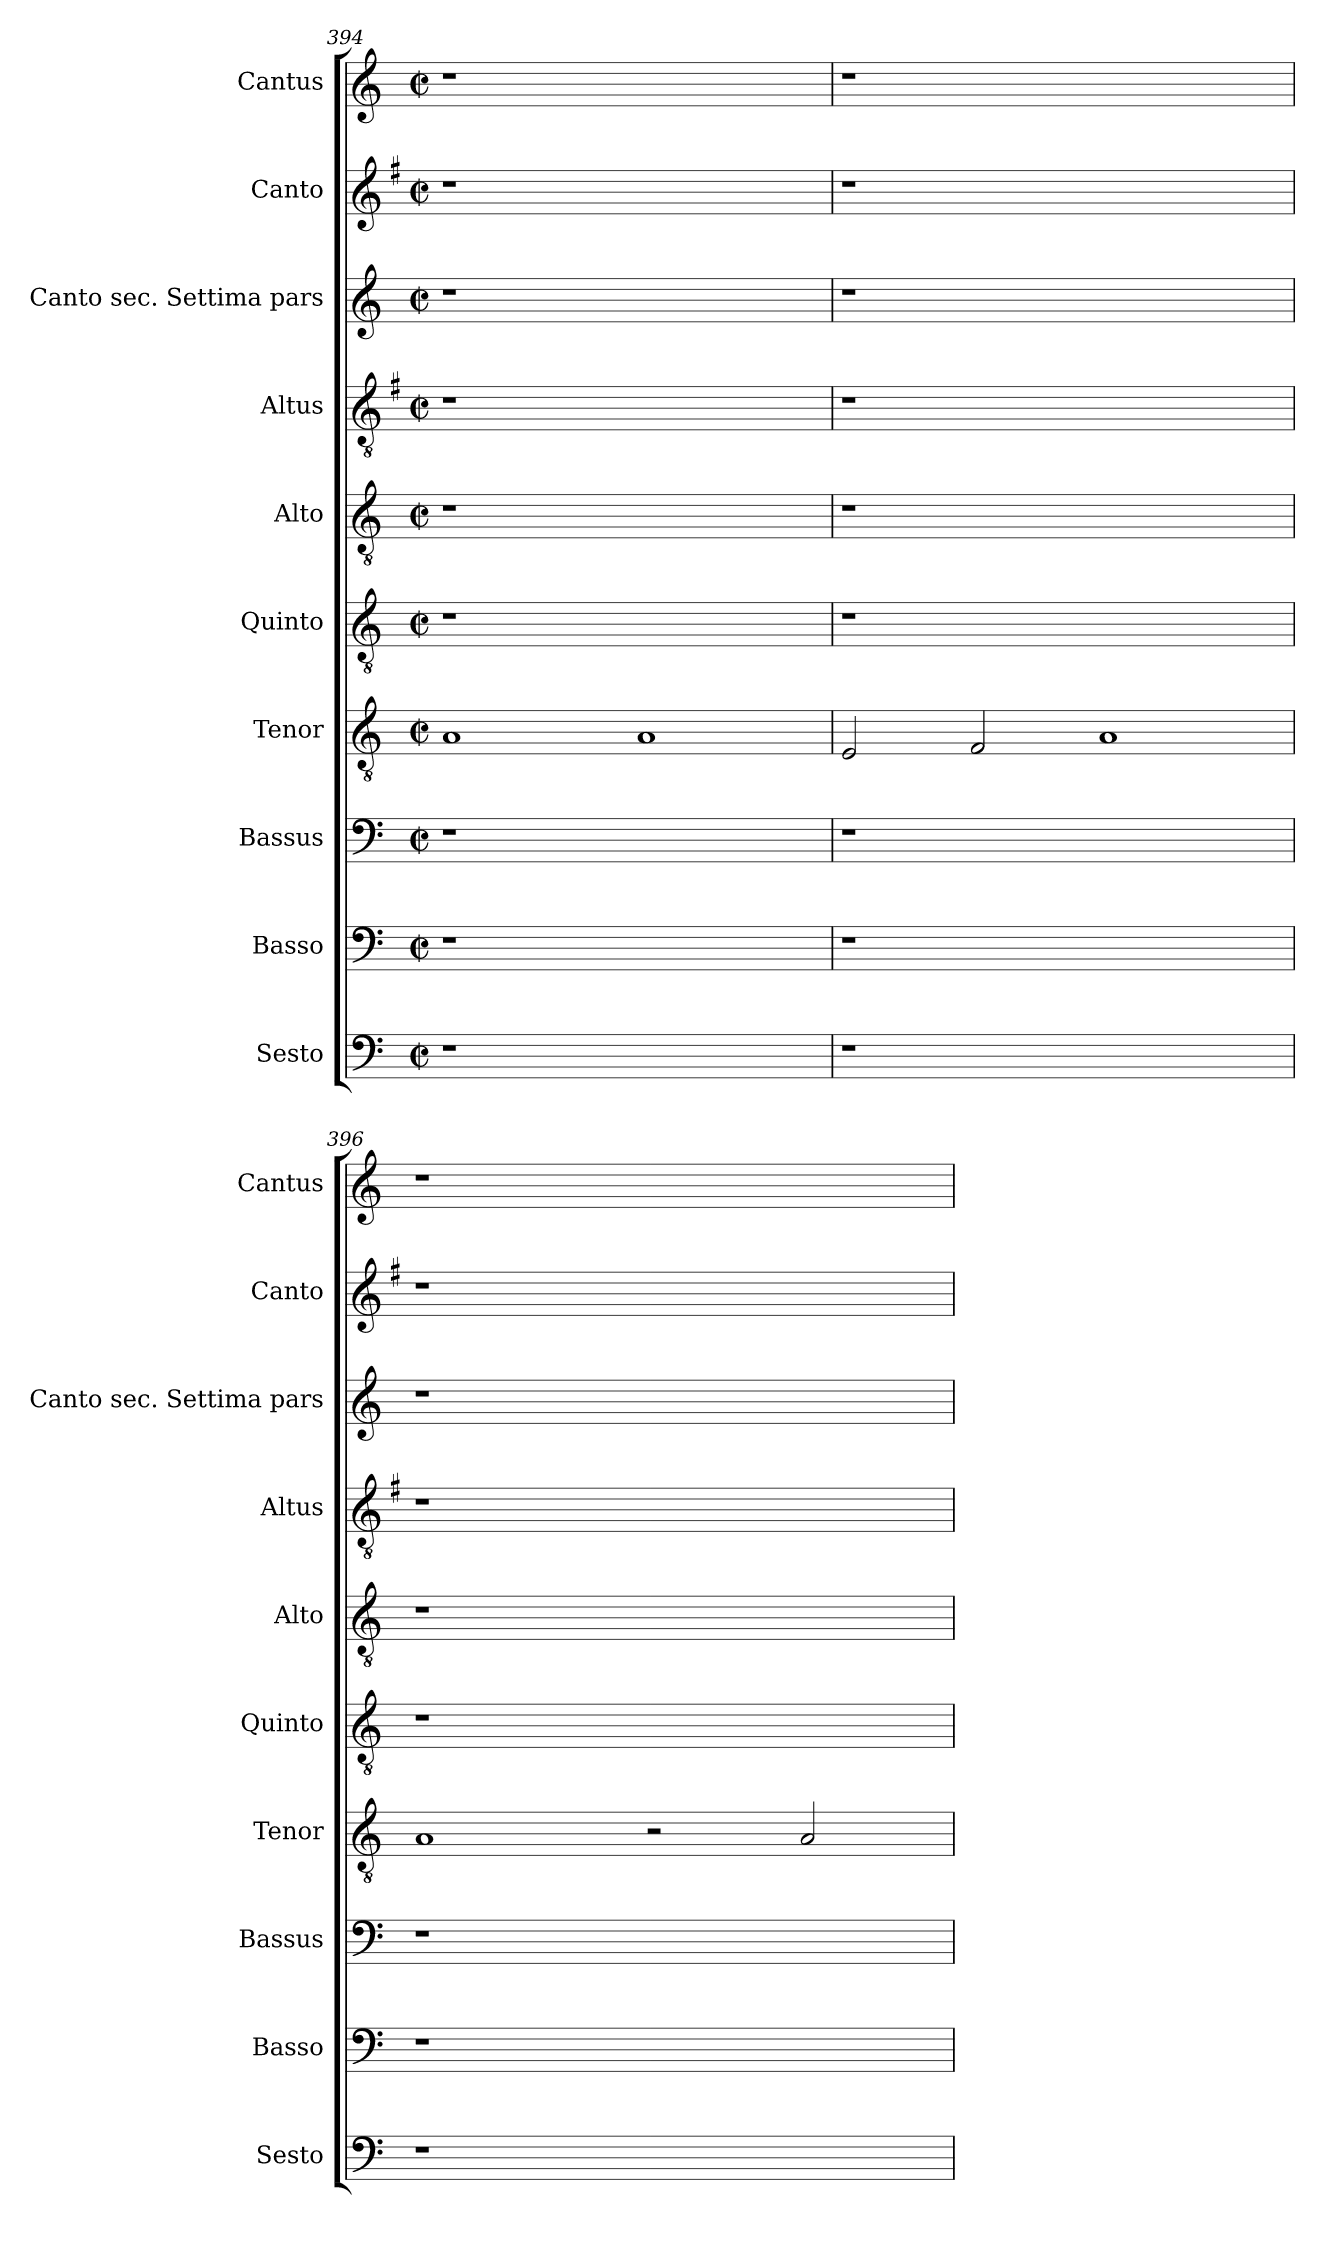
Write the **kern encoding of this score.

**kern	**kern	**kern	**kern	**kern	**kern	**kern	**kern	**kern	**kern
*part10	*part9	*part8	*part7	*part6	*part5	*part4	*part3	*part2	*part1
*staff10	*staff9	*staff8	*staff7	*staff6	*staff5	*staff4	*staff3	*staff2	*staff1
*I"Sesto	*I"Basso	*I"Bassus	*I"Tenor	*I"Quinto	*I"Alto	*I"Altus	*I"Canto sec. Settima pars	*I"Canto	*I"Cantus
*I'Sesto	*I'Basso	*I'Bassus	*I'Tenor	*I'Quinto	*I'Alto	*I'Altus	*I'Canto sec. Settima pars	*I'Canto	*I'Cantus
!!LO:LB:g=z
*clefF4	*clefF4	*clefF4	*clefGv2	*clefGv2	*clefGv2	*clefGv2	*clefG2	*clefG2	*clefG2
*k[]	*k[]	*k[]	*k[]	*k[]	*k[]	*k[f#]	*k[]	*k[f#]	*k[]
*C:	*C:	*C:	*C:	*C:	*C:	*G:	*C:	*G:	*C:
*M2/2	*M2/2	*M2/2	*M2/2	*M2/2	*M2/2	*M2/2	*M2/2	*M2/2	*M2/2
*met(c|)	*met(c|)	*met(c|)	*met(c|)	*met(c|)	*met(c|)	*met(c|)	*met(c|)	*met(c|)	*met(c|)
=394	=394	=394	=394	=394	=394	=394	=394	=394	=394
1r	1r	1r	1A	1r	1r	1r	1r	1r	1r
1ryy	1ryy	1ryy	1A	1ryy	1ryy	1ryy	1ryy	1ryy	1ryy
=395	=395	=395	=395	=395	=395	=395	=395	=395	=395
1r	1r	1r	2E/	1r	1r	1r	1r	1r	1r
.	.	.	2F/	.	.	.	.	.	.
1ryy	1ryy	1ryy	1A	1ryy	1ryy	1ryy	1ryy	1ryy	1ryy
=396	=396	=396	=396	=396	=396	=396	=396	=396	=396
1r	1r	1r	1A	1r	1r	1r	1r	1r	1r
1ryy	1ryy	1ryy	2r	1ryy	1ryy	1ryy	1ryy	1ryy	1ryy
.	.	.	2A/	.	.	.	.	.	.
=	=	=	=	=	=	=	=	=	=
*-	*-	*-	*-	*-	*-	*-	*-	*-	*-
